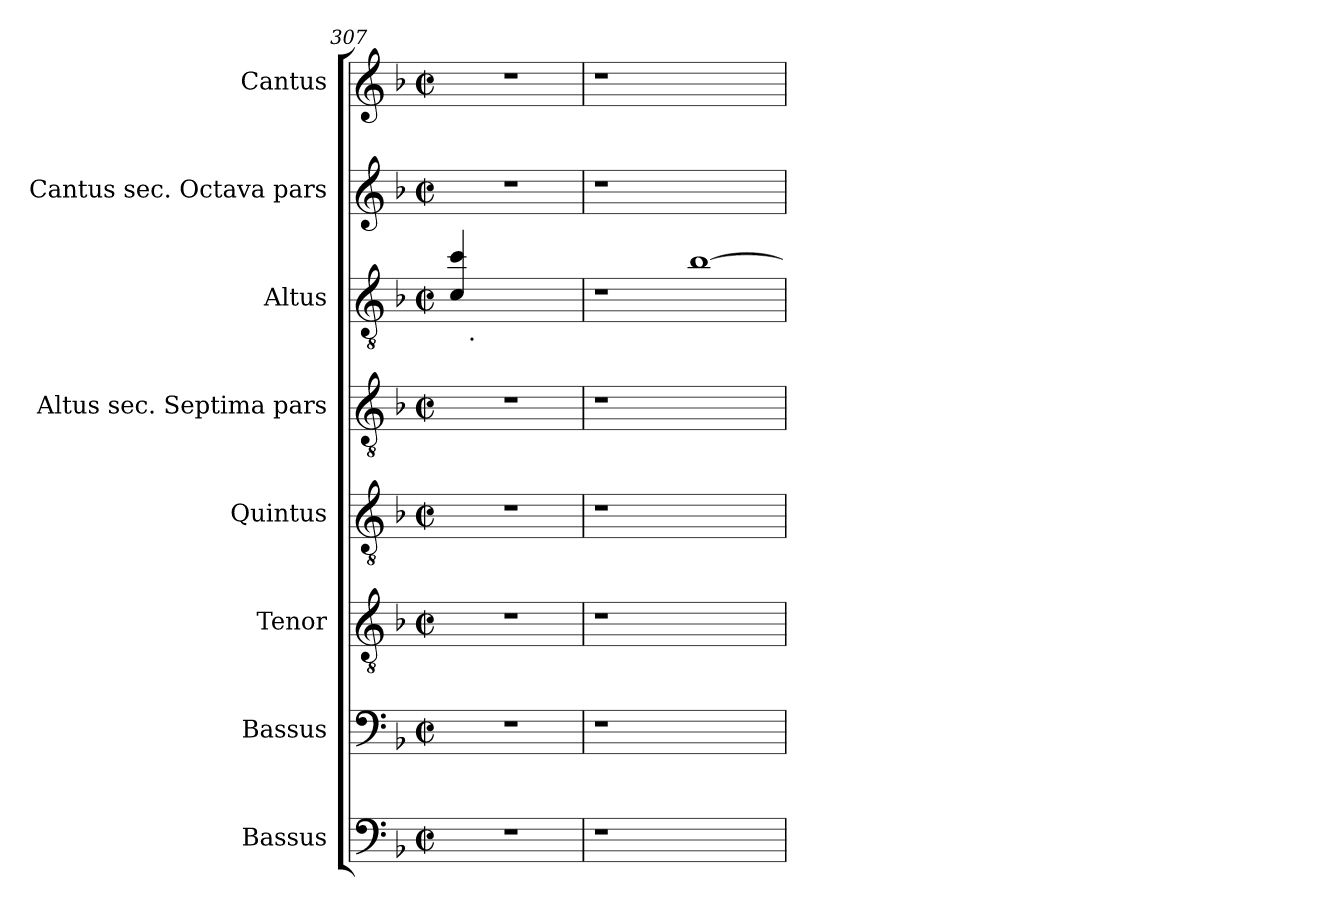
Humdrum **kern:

**kern	**kern	**kern	**kern	**kern	**kern	**kern	**kern
*part8	*part7	*part6	*part5	*part4	*part3	*part2	*part1
*staff8	*staff7	*staff6	*staff5	*staff4	*staff3	*staff2	*staff1
*I"Bassus	*I"Bassus	*I"Tenor	*I"Quintus	*I"Altus sec. Septima pars	*I"Altus	*I"Cantus sec. Octava pars	*I"Cantus
*	*I'Bassus	*I'Tenor	*I'Quintus	*	*I'Altus	*	*I'Cantus
!!LO:PB:g=z
*clefF4	*clefF4	*clefGv2	*clefGv2	*clefGv2	*clefGv2	*clefG2	*clefG2
*k[b-]	*k[b-]	*k[b-]	*k[b-]	*k[b-]	*k[b-]	*k[b-]	*k[b-]
*F:	*F:	*F:	*F:	*F:	*F:	*F:	*F:
*M2/2	*M2/2	*M2/2	*M2/2	*M2/2	*M2/2	*M2/2	*M2/2
*met(c|)	*met(c|)	*met(c|)	*met(c|)	*met(c|)	*met(c|)	*met(c|)	*met(c|)
=307	=307	=307	=307	=307	=307	=307	=307
!	!	!	!	!	!LO:TX:b:t=b	!	!
*	*	*	*	*	*^	*	*
1r	1r	1r	1r	1r	4c/ 4cc/	16ryy	1r	1r
!	!	!	!	!	!	!LO:TX:b:t=.	!	!
.	.	.	.	.	.	2...ryy	.	.
.	.	.	.	.	2.ryy	.	.	.
*	*	*	*	*	*v	*v	*	*
=308	=308	=308	=308	=308	=308	=308	=308
1r	1r	1r	1r	1r	1r	1r	1r
1ryy	1ryy	1ryy	1ryy	1ryy	[>1b-	1ryy	1ryy
=	=	=	=	=	=	=	=
*-	*-	*-	*-	*-	*-	*-	*-
